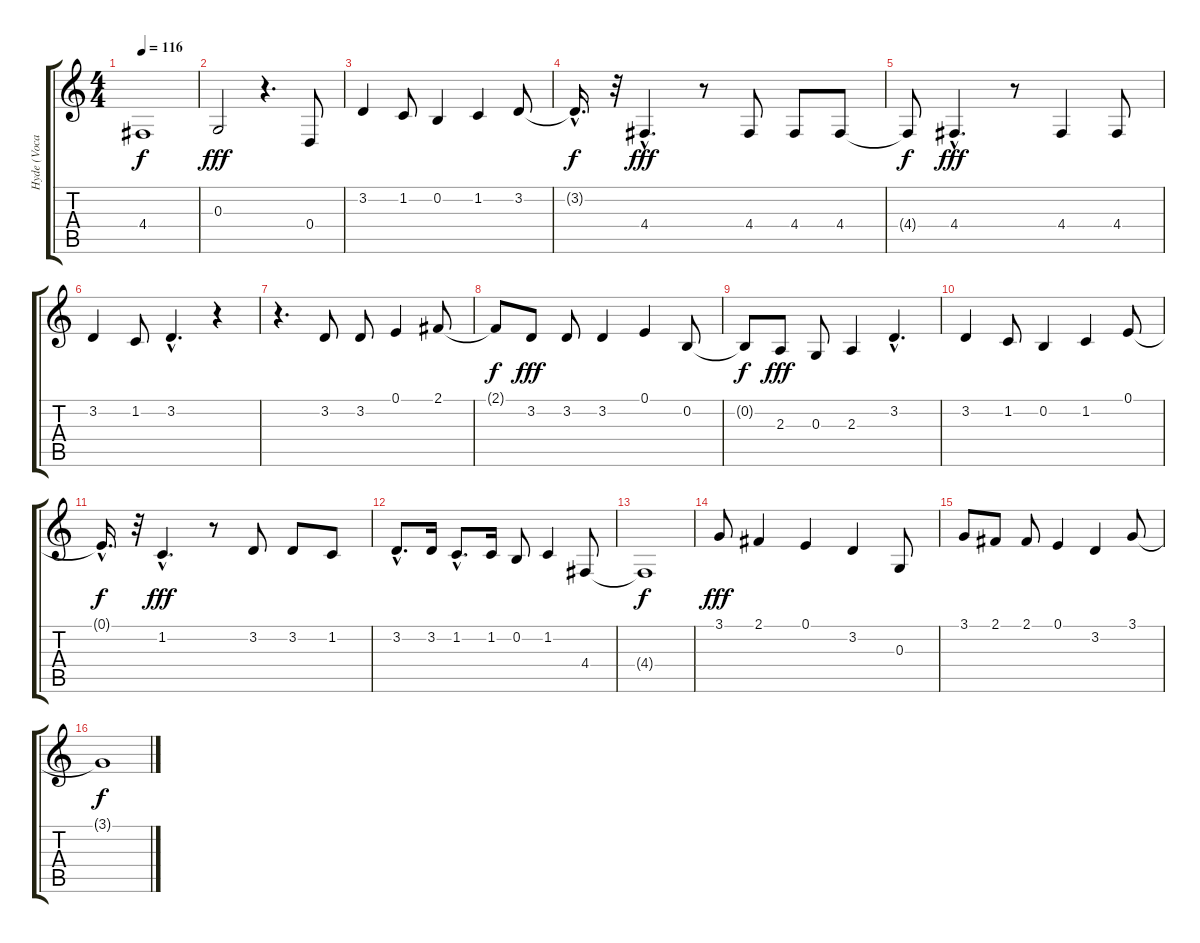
\track ("Hyde (Vocal)" "Hyde (Voca") {instrument flute}
\staff {score tabs}
\tuning (E4 B3 G3 D3 A2 E2) {hide}
\ts (4 4)
\tempo 116
\clef g2
\ks c
4.4{t}.1{dy f} |
0.3.2{dy fff} r.4{d} 0.4.8 |
3.2.4 1.2.8 0.2.4 1.2.4 3.2.8 |
3.2{hac t}.16{d dy f} r.32 4.4{hac}.4{d dy fff} r.8 4.4.8 4.4.8 4.4.8 |
4.4{t}.8{dy f} 4.4{hac}.4{d dy fff} r.8 4.4.4 4.4.8 |
3.2.4 1.2.8 3.2{hac}.4{d} r.4 |
r.4{d} 3.2.8 3.2.8 0.1.4 2.1.8 |
2.1{t}.8{dy f} 3.2.8{dy fff} 3.2.8 3.2.4 0.1.4 0.2.8 |
0.2{t}.8{dy f} 2.3.8{dy fff} 0.3.8 2.3.4 3.2{hac}.4{d} |
3.2.4 1.2.8 0.2.4 1.2.4 0.1.8 |
0.1{hac t}.16{d dy f} r.32 1.2{hac}.4{d dy fff} r.8 3.2.8 3.2.8 1.2.8 |
3.2{hac}.8{d} 3.2.16 1.2{hac}.8{d} 1.2.16 0.2.8 1.2.4 4.4.8 |
4.4{t}.1{dy f} |
3.1.8{dy fff} 2.1.4 0.1.4 3.2.4 0.3.8 |
3.1.8 2.1.8 2.1.8 0.1.4 3.2.4 3.1.8 |
3.1{t}.1{dy f}
